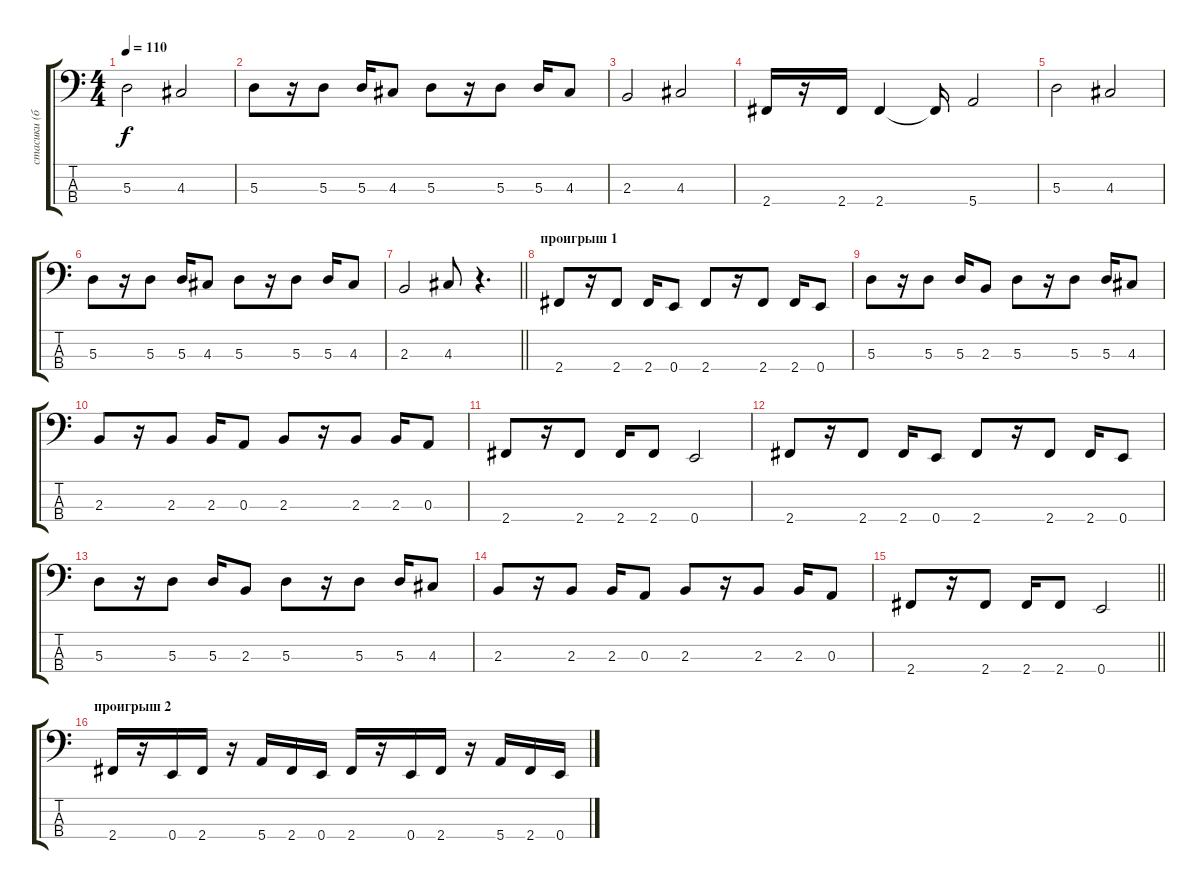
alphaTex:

\track ("стасики (бас)" "стасики (б") {instrument electricbasspick}
\staff {score tabs}
\tuning (G2 D2 A1 E1) {hide}
\ts (4 4)
\tempo 110
\clef f4
\ks c
5.3.2{dy f} 4.3.2 |
5.3.8 r.16 5.3.8 5.3.16 4.3.8 5.3.8 r.16 5.3.8 5.3.16 4.3.8 |
2.3.2 4.3.2 |
2.4.16 r.16 2.4.16 2.4.4 2.4{t}.16 5.4.2 |
5.3.2 4.3.2 |
5.3.8 r.16 5.3.8 5.3.16 4.3.8 5.3.8 r.16 5.3.8 5.3.16 4.3.8 |
\barLineRight lightlight
2.3.2 4.3.8 r.4{d} |
\section ("" "проигрыш 1")
2.4.8 r.16 2.4.8 2.4.16 0.4.8 2.4.8 r.16 2.4.8 2.4.16 0.4.8 |
5.3.8 r.16 5.3.8 5.3.16 2.3.8 5.3.8 r.16 5.3.8 5.3.16 4.3.8 |
2.3.8 r.16 2.3.8 2.3.16 0.3.8 2.3.8 r.16 2.3.8 2.3.16 0.3.8 |
2.4.8 r.16 2.4.8 2.4.16 2.4.8 0.4.2 |
2.4.8 r.16 2.4.8 2.4.16 0.4.8 2.4.8 r.16 2.4.8 2.4.16 0.4.8 |
5.3.8 r.16 5.3.8 5.3.16 2.3.8 5.3.8 r.16 5.3.8 5.3.16 4.3.8 |
2.3.8 r.16 2.3.8 2.3.16 0.3.8 2.3.8 r.16 2.3.8 2.3.16 0.3.8 |
\barLineRight lightlight
2.4.8 r.16 2.4.8 2.4.16 2.4.8 0.4.2 |
\section ("" "проигрыш 2")
2.4.16 r.16 0.4.16 2.4.16 r.16 5.4.16 2.4.16 0.4.16 2.4.16 r.16 0.4.16 2.4.16 r.16 5.4.16 2.4.16 0.4.16
